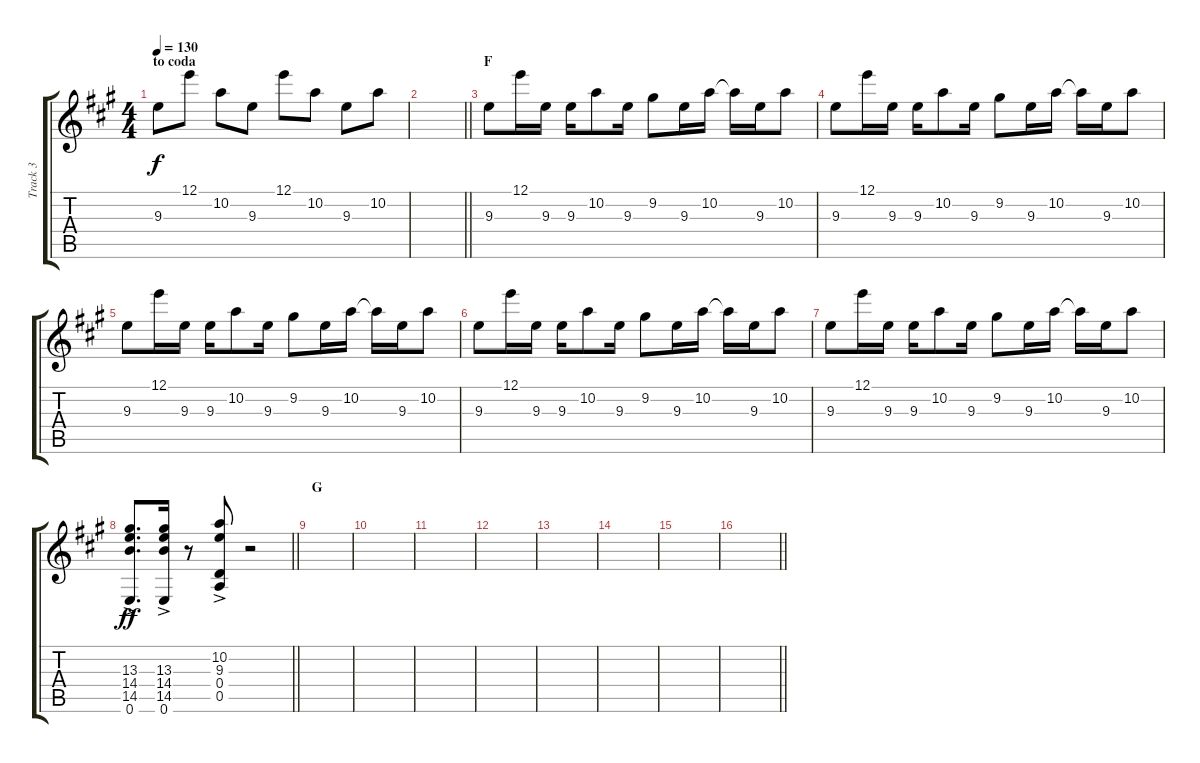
\track ("Track 3" "Track 3") {instrument acousticguitarsteel}
\staff {score tabs}
\tuning (E4 B3 G3 D3 A2 E2) {hide}
\ts (4 4)
\section ("" "to coda")
\tempo 130
\clef g2
\ks a
9.3.8{dy f} 12.1.8 10.2.8 9.3.8 12.1.8 10.2.8 9.3.8 10.2.8 |
\barLineRight lightlight
|
\section ("" "F")
9.3.8 12.1.16 9.3.16 9.3.16 10.2.8 9.3.16 9.2.8 9.3.16 10.2.16 10.2{t}.16 9.3.16 10.2.8 |
9.3.8 12.1.16 9.3.16 9.3.16 10.2.8 9.3.16 9.2.8 9.3.16 10.2.16 10.2{t}.16 9.3.16 10.2.8 |
9.3.8 12.1.16 9.3.16 9.3.16 10.2.8 9.3.16 9.2.8 9.3.16 10.2.16 10.2{t}.16 9.3.16 10.2.8 |
9.3.8 12.1.16 9.3.16 9.3.16 10.2.8 9.3.16 9.2.8 9.3.16 10.2.16 10.2{t}.16 9.3.16 10.2.8 |
9.3.8 12.1.16 9.3.16 9.3.16 10.2.8 9.3.16 9.2.8 9.3.16 10.2.16 10.2{t}.16 9.3.16 10.2.8 |
\barLineRight lightlight
(13.3{ac} 14.4{ac} 14.5{ac} 0.6{ac}).8{d dy ff} (13.3{ac} 14.4{ac} 14.5{ac} 0.6{ac}).16 r.8 (10.2{ac} 9.3{ac} 0.4{ac} 0.5{ac}).8 r.2 |
\section ("" "G")
|
|
|
|
|
|
|
\barLineRight lightlight
